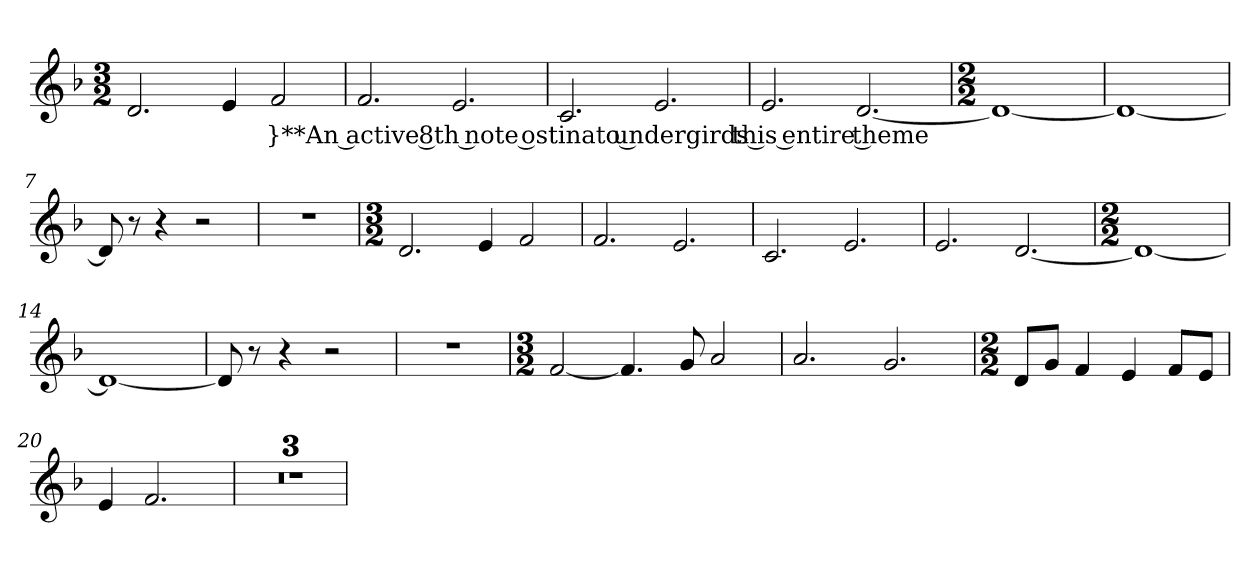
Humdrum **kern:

**kern	**text
*part1	*part1
*staff1	*staff1
*clefG2	*
*k[b-]	*
*d:	*
*M3/2	*
=1	=1
2.d	.
4e	.
2f	}**An active 8th note ostinato undergirds this entire theme
=2	=2
2.f	.
2.e	.
=3	=3
2.c	.
2.e	.
=4	=4
2.e	.
[2.d	.
=5	=5
*M2/2	*
1d_	.
=6	=6
1d_	.
=7	=7
8d]	.
8r	.
4r	.
2r	.
=8	=8
1r	.
=9	=9
*M3/2	*
2.d	.
4e	.
2f	.
=10	=10
2.f	.
2.e	.
=11	=11
2.c	.
2.e	.
=12	=12
2.e	.
[2.d	.
=13	=13
*M2/2	*
1d_	.
=14	=14
1d_	.
=15	=15
8d]	.
8r	.
4r	.
2r	.
=16	=16
1r	.
=17	=17
*M3/2	*
[2f	.
4.f]	.
8g	.
2a	.
=18	=18
2.a	.
2.g	.
=19	=19
*M2/2	*
8dL	.
8gJ	.
4f	.
4e	.
8fL	.
8eJ	.
=20	=20
4e	.
2.f	.
=21	=21
1r	.
=22	=22
1r	.
=23	=23
1r	.
=	=
*-	*-
